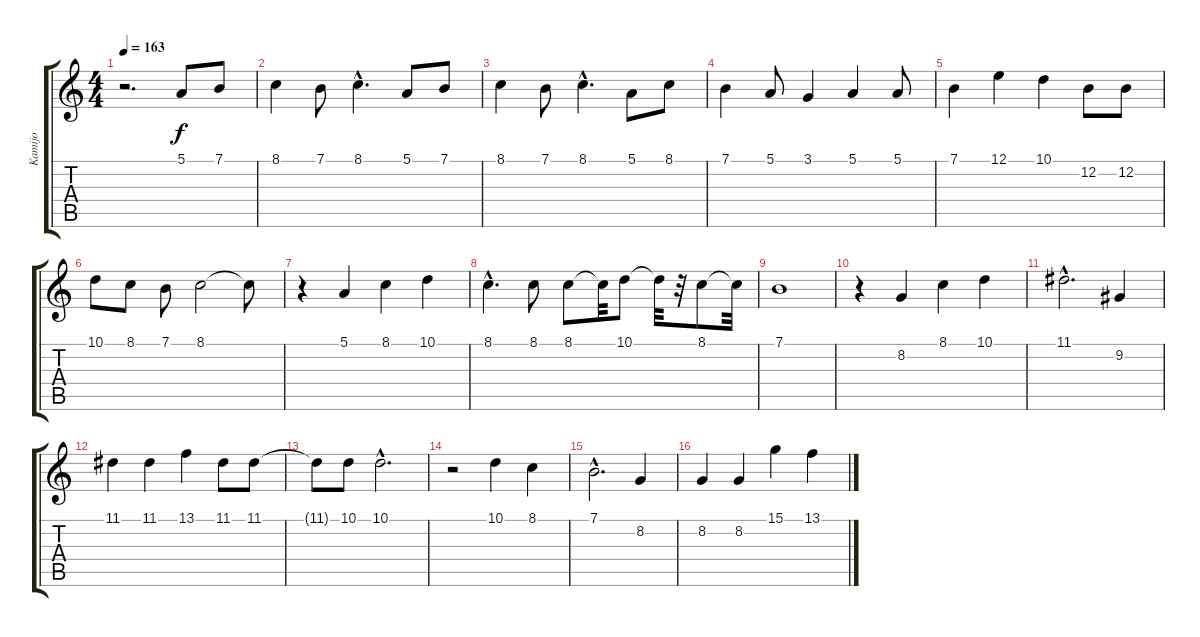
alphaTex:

\track ("Kamijo" "Kamijo") {instrument englishhorn}
\staff {score tabs}
\tuning (E4 B3 G3 D3 A2 E2) {hide}
\ts (4 4)
\tempo 163
\clef g2
\ks c
r.2{d dy f} 5.1.8 7.1.8 |
8.1.4 7.1.8 8.1{hac}.4{d} 5.1.8 7.1.8 |
8.1.4 7.1.8 8.1{hac}.4{d} 5.1.8 8.1.8 |
7.1.4 5.1.8 3.1.4 5.1.4 5.1.8 |
7.1.4 12.1.4 10.1.4 12.2.8 12.2.8 |
10.1.8 8.1.8 7.1.8 8.1.2 8.1{t}.8 |
r.4 5.1.4 8.1.4 10.1.4 |
8.1{hac}.4{d} 8.1.8 8.1.8 8.1{t}.32 10.1.8 10.1{t}.32 r.32 8.1.8 8.1{t}.32 |
7.1.1 |
r.4 8.2.4 8.1.4 10.1.4 |
11.1{hac}.2{d} 9.2.4 |
11.1.4 11.1.4 13.1.4 11.1.8 11.1.8 |
11.1{t}.8 10.1.8 10.1{hac}.2{d} |
r.2 10.1.4 8.1.4 |
7.1{hac}.2{d} 8.2.4 |
8.2.4 8.2.4 15.1.4 13.1.4
